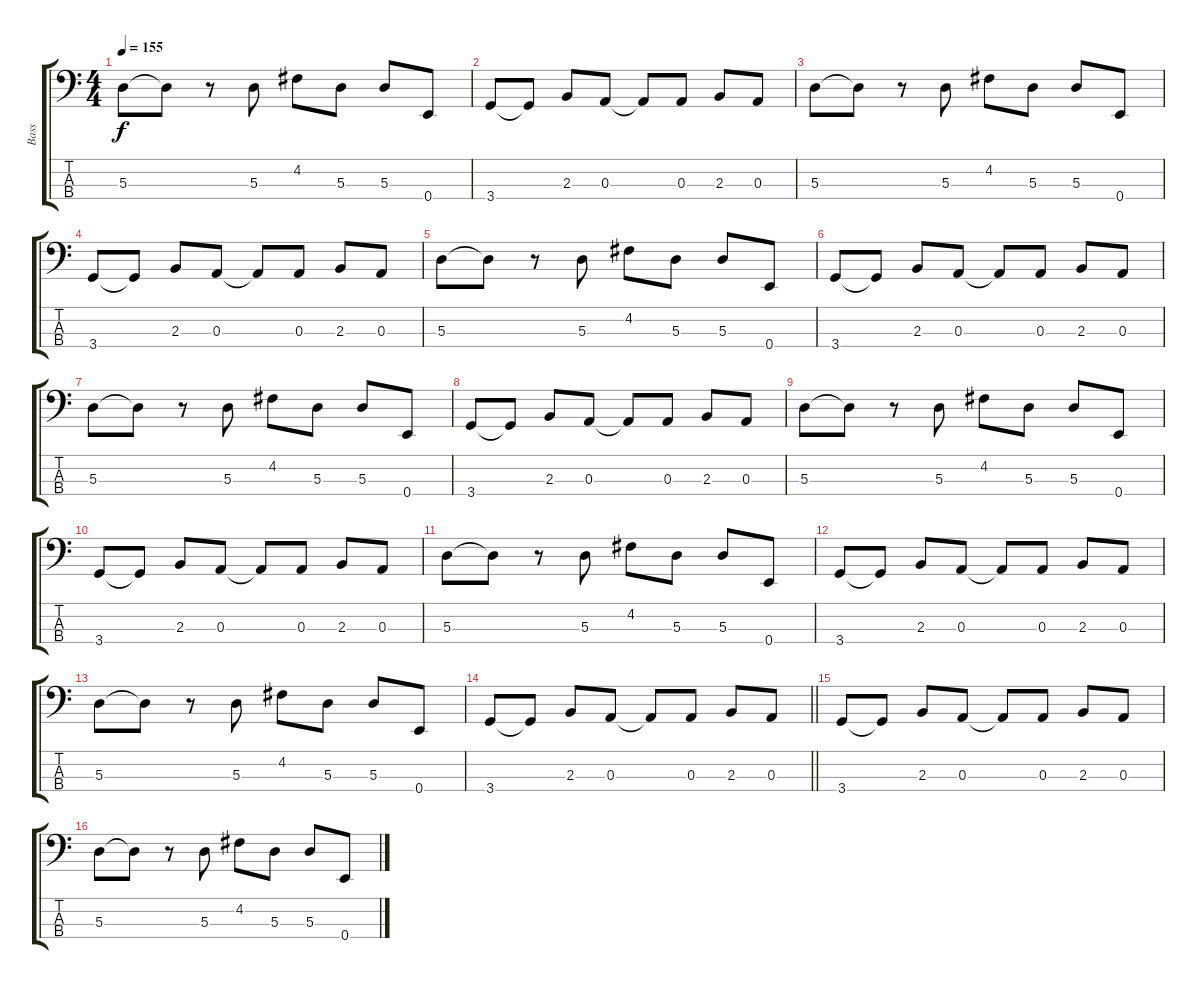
\track ("Bass" "Bass") {instrument electricbassfinger}
\staff {score tabs}
\tuning (G2 D2 A1 E1) {hide}
\ts (4 4)
\tempo 155
\clef f4
\ks c
5.3.8{dy f} 5.3{t}.8 r.8 5.3.8 4.2.8 5.3.8 5.3.8 0.4.8 |
3.4.8 3.4{t}.8 2.3.8 0.3.8 0.3{t}.8 0.3.8 2.3.8 0.3.8 |
5.3.8 5.3{t}.8 r.8 5.3.8 4.2.8 5.3.8 5.3.8 0.4.8 |
3.4.8 3.4{t}.8 2.3.8 0.3.8 0.3{t}.8 0.3.8 2.3.8 0.3.8 |
5.3.8 5.3{t}.8 r.8 5.3.8 4.2.8 5.3.8 5.3.8 0.4.8 |
3.4.8 3.4{t}.8 2.3.8 0.3.8 0.3{t}.8 0.3.8 2.3.8 0.3.8 |
5.3.8 5.3{t}.8 r.8 5.3.8 4.2.8 5.3.8 5.3.8 0.4.8 |
3.4.8 3.4{t}.8 2.3.8 0.3.8 0.3{t}.8 0.3.8 2.3.8 0.3.8 |
5.3.8 5.3{t}.8 r.8 5.3.8 4.2.8 5.3.8 5.3.8 0.4.8 |
3.4.8 3.4{t}.8 2.3.8 0.3.8 0.3{t}.8 0.3.8 2.3.8 0.3.8 |
5.3.8 5.3{t}.8 r.8 5.3.8 4.2.8 5.3.8 5.3.8 0.4.8 |
3.4.8 3.4{t}.8 2.3.8 0.3.8 0.3{t}.8 0.3.8 2.3.8 0.3.8 |
5.3.8 5.3{t}.8 r.8 5.3.8 4.2.8 5.3.8 5.3.8 0.4.8 |
\barLineRight lightlight
3.4.8 3.4{t}.8 2.3.8 0.3.8 0.3{t}.8 0.3.8 2.3.8 0.3.8 |
3.4.8 3.4{t}.8 2.3.8 0.3.8 0.3{t}.8 0.3.8 2.3.8 0.3.8 |
5.3.8 5.3{t}.8 r.8 5.3.8 4.2.8 5.3.8 5.3.8 0.4.8
